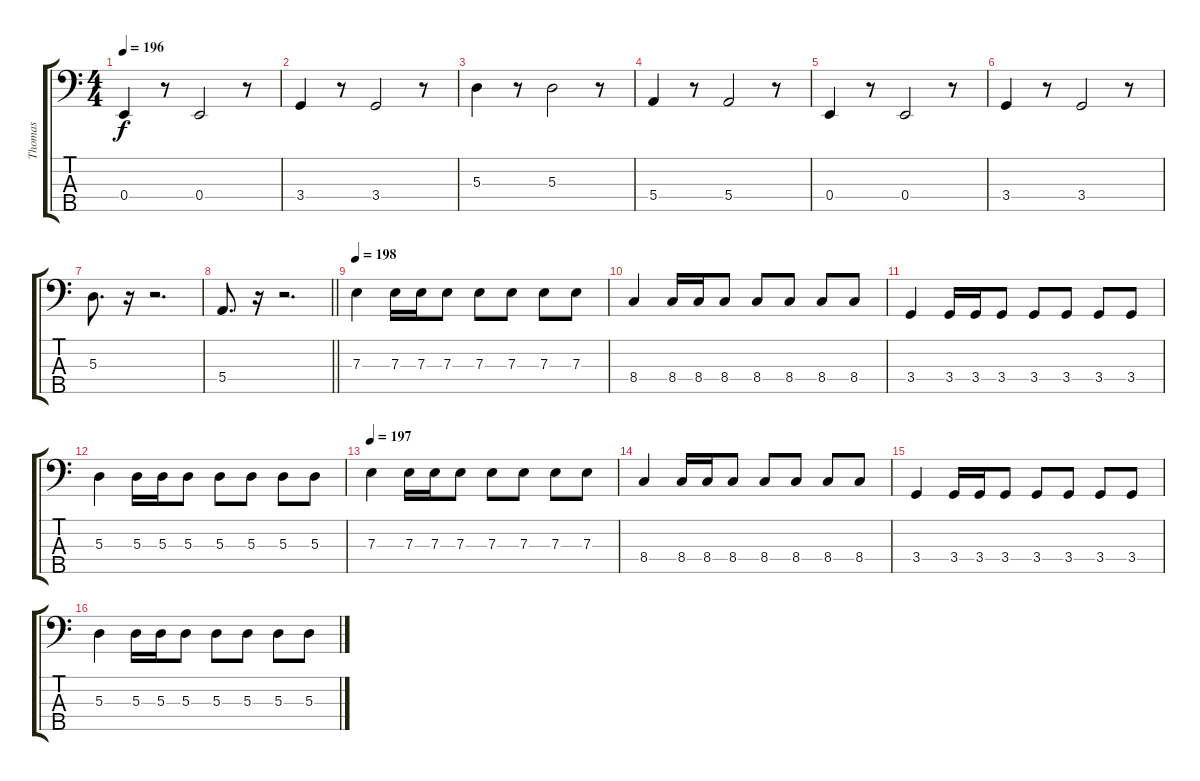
\track ("Thomas" "Thomas") {instrument electricbassfinger}
\staff {score tabs}
\tuning (G2 D2 A1 E1 B0) {hide}
\ts (4 4)
\tempo 196
\clef f4
\ks c
0.4.4{dy f} r.8 0.4.2 r.8 |
3.4.4 r.8 3.4.2 r.8 |
5.3.4 r.8 5.3.2 r.8 |
5.4.4 r.8 5.4.2 r.8 |
0.4.4 r.8 0.4.2 r.8 |
3.4.4 r.8 3.4.2 r.8 |
5.3.8{d} r.16 r.2{d} |
\barLineRight lightlight
5.4.8{d} r.16 r.2{d} |
\section ("" "")
\tempo 198
7.3.4 7.3.16 7.3.16 7.3.8 7.3.8 7.3.8 7.3.8 7.3.8 |
8.4.4 8.4.16 8.4.16 8.4.8 8.4.8 8.4.8 8.4.8 8.4.8 |
3.4.4 3.4.16 3.4.16 3.4.8 3.4.8 3.4.8 3.4.8 3.4.8 |
5.3.4 5.3.16 5.3.16 5.3.8 5.3.8 5.3.8 5.3.8 5.3.8 |
\tempo 197
7.3.4 7.3.16 7.3.16 7.3.8 7.3.8 7.3.8 7.3.8 7.3.8 |
8.4.4 8.4.16 8.4.16 8.4.8 8.4.8 8.4.8 8.4.8 8.4.8 |
3.4.4 3.4.16 3.4.16 3.4.8 3.4.8 3.4.8 3.4.8 3.4.8 |
5.3.4 5.3.16 5.3.16 5.3.8 5.3.8 5.3.8 5.3.8 5.3.8
